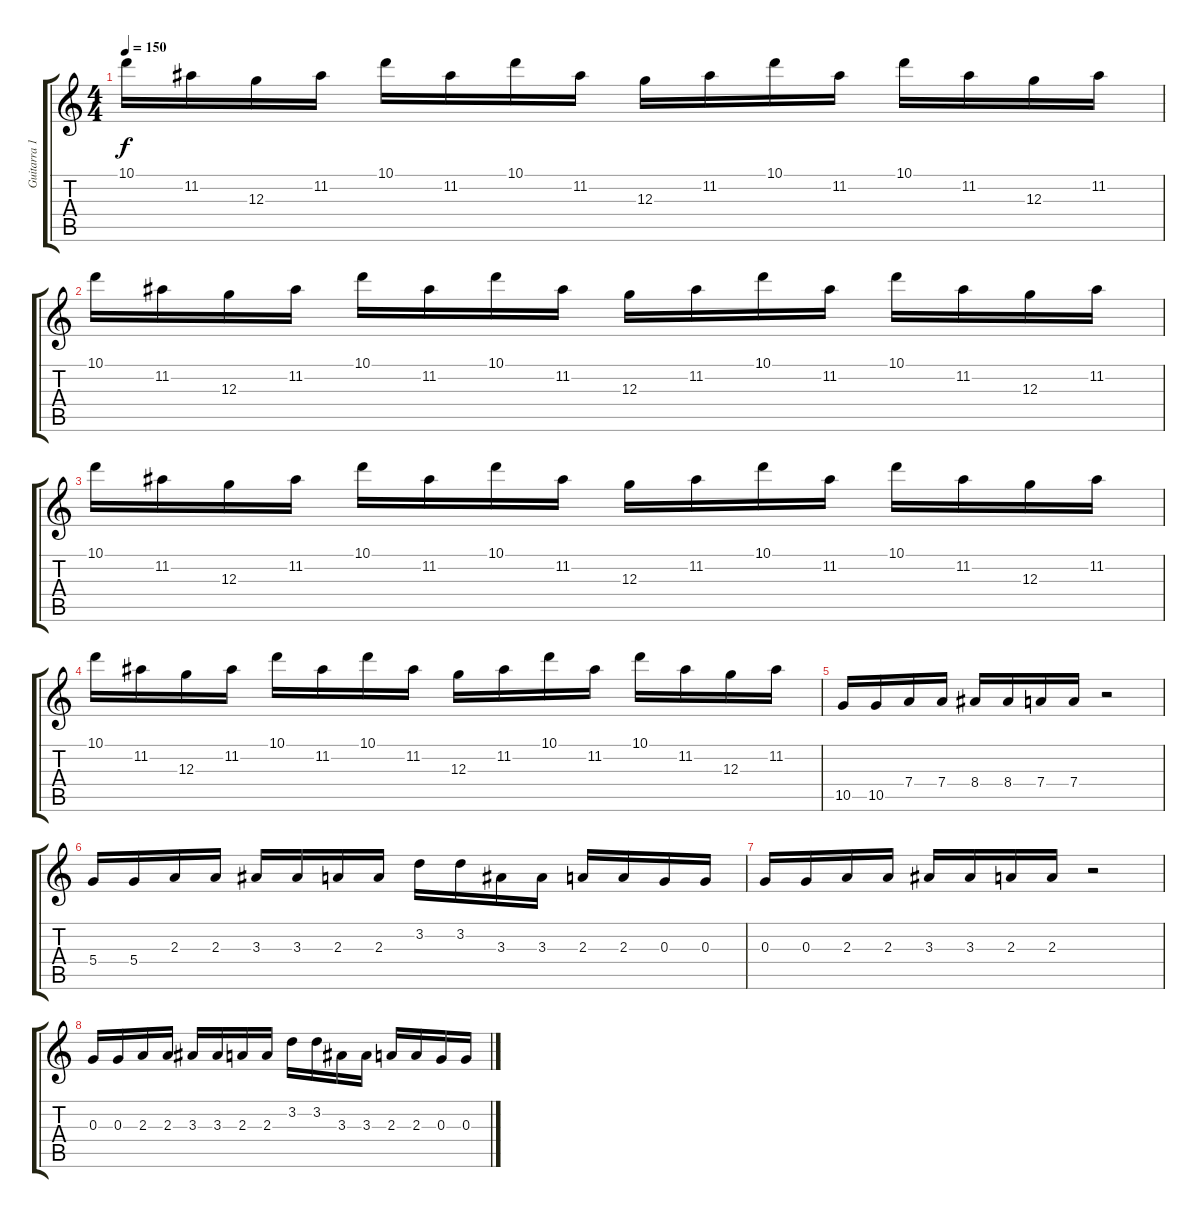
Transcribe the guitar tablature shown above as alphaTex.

\track ("Guitarra 1" "Guitarra 1") {instrument distortionguitar}
\staff {score tabs}
\tuning (E4 B3 G3 D3 A2 E2) {hide}
\ts (4 4)
\tempo 150
\clef g2
\ks c
10.1.16{dy f} 11.2.16 12.3.16 11.2.16 10.1.16 11.2.16 10.1.16 11.2.16 12.3.16 11.2.16 10.1.16 11.2.16 10.1.16 11.2.16 12.3.16 11.2.16 |
10.1.16 11.2.16 12.3.16 11.2.16 10.1.16 11.2.16 10.1.16 11.2.16 12.3.16 11.2.16 10.1.16 11.2.16 10.1.16 11.2.16 12.3.16 11.2.16 |
10.1.16 11.2.16 12.3.16 11.2.16 10.1.16 11.2.16 10.1.16 11.2.16 12.3.16 11.2.16 10.1.16 11.2.16 10.1.16 11.2.16 12.3.16 11.2.16 |
10.1.16 11.2.16 12.3.16 11.2.16 10.1.16 11.2.16 10.1.16 11.2.16 12.3.16 11.2.16 10.1.16 11.2.16 10.1.16 11.2.16 12.3.16 11.2.16 |
10.5.16 10.5.16 7.4.16 7.4.16 8.4.16 8.4.16 7.4.16 7.4.16 r.2 |
5.4.16 5.4.16 2.3.16 2.3.16 3.3.16 3.3.16 2.3.16 2.3.16 3.2.16 3.2.16 3.3.16 3.3.16 2.3.16 2.3.16 0.3.16 0.3.16 |
0.3.16 0.3.16 2.3.16 2.3.16 3.3.16 3.3.16 2.3.16 2.3.16 r.2 |
0.3.16 0.3.16 2.3.16 2.3.16 3.3.16 3.3.16 2.3.16 2.3.16 3.2.16 3.2.16 3.3.16 3.3.16 2.3.16 2.3.16 0.3.16 0.3.16
